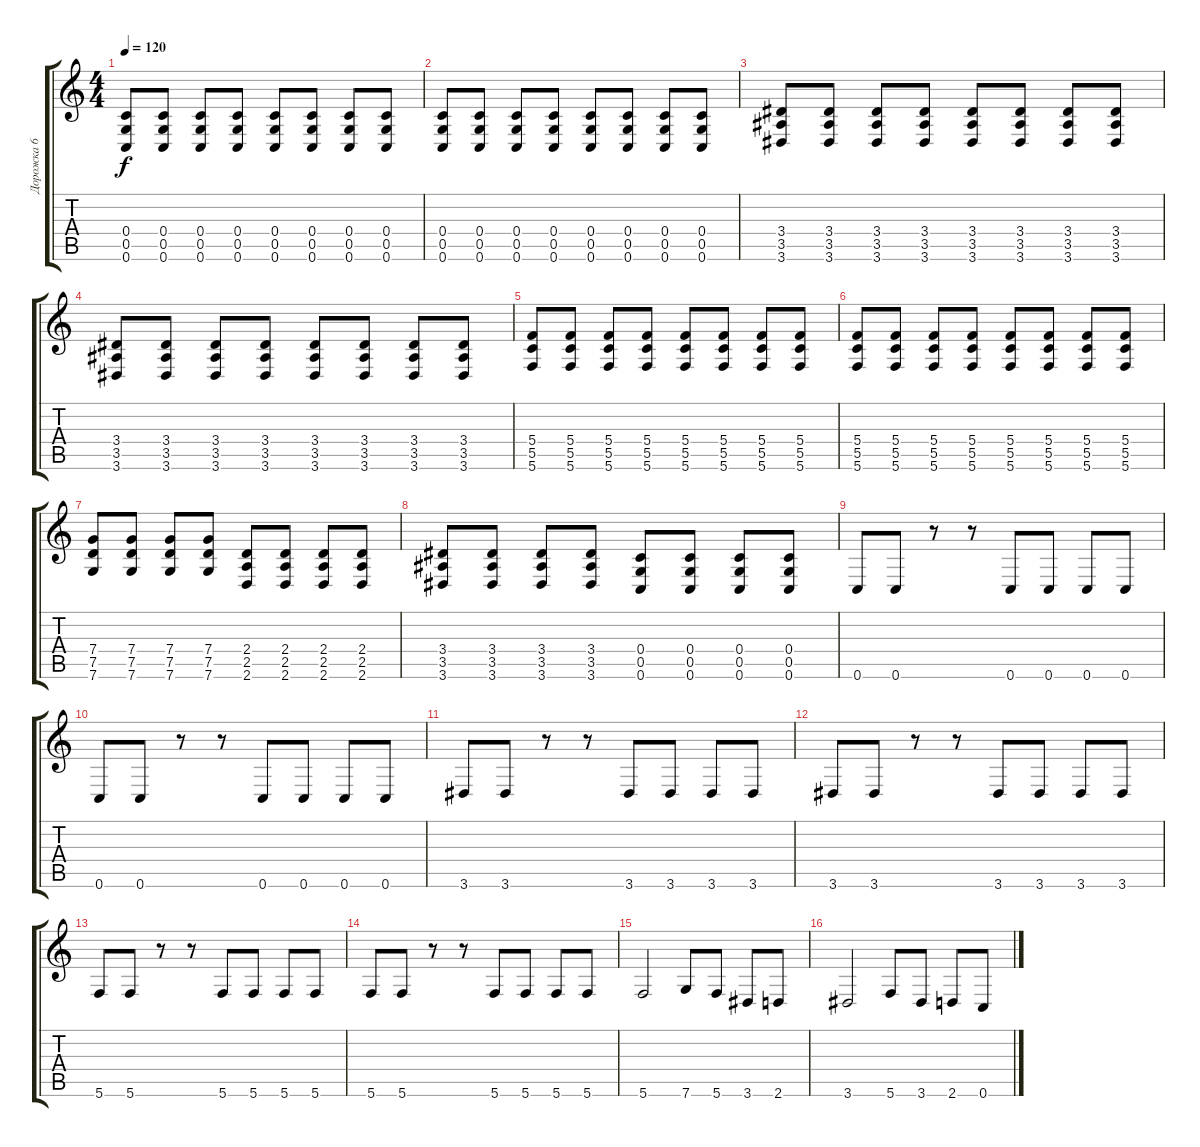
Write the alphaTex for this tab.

\track ("Дорожка 6" "Дорожка 6") {instrument overdrivenguitar}
\staff {score tabs}
\tuning (D4 A3 F3 C3 G2 C2) {hide}
\ts (4 4)
\tempo 120
\clef g2
\ks c
(0.4 0.5 0.6).8{dy f} (0.4 0.5 0.6).8 (0.4 0.5 0.6).8 (0.4 0.5 0.6).8 (0.4 0.5 0.6).8 (0.4 0.5 0.6).8 (0.4 0.5 0.6).8 (0.4 0.5 0.6).8 |
(0.4 0.5 0.6).8 (0.4 0.5 0.6).8 (0.4 0.5 0.6).8 (0.4 0.5 0.6).8 (0.4 0.5 0.6).8 (0.4 0.5 0.6).8 (0.4 0.5 0.6).8 (0.4 0.5 0.6).8 |
(3.4 3.5 3.6).8 (3.4 3.5 3.6).8 (3.4 3.5 3.6).8 (3.4 3.5 3.6).8 (3.4 3.5 3.6).8 (3.4 3.5 3.6).8 (3.4 3.5 3.6).8 (3.4 3.5 3.6).8 |
(3.4 3.5 3.6).8 (3.4 3.5 3.6).8 (3.4 3.5 3.6).8 (3.4 3.5 3.6).8 (3.4 3.5 3.6).8 (3.4 3.5 3.6).8 (3.4 3.5 3.6).8 (3.4 3.5 3.6).8 |
(5.4 5.5 5.6).8 (5.4 5.5 5.6).8 (5.4 5.5 5.6).8 (5.4 5.5 5.6).8 (5.4 5.5 5.6).8 (5.4 5.5 5.6).8 (5.4 5.5 5.6).8 (5.4 5.5 5.6).8 |
(5.4 5.5 5.6).8 (5.4 5.5 5.6).8 (5.4 5.5 5.6).8 (5.4 5.5 5.6).8 (5.4 5.5 5.6).8 (5.4 5.5 5.6).8 (5.4 5.5 5.6).8 (5.4 5.5 5.6).8 |
(7.4 7.5 7.6).8 (7.4 7.5 7.6).8 (7.4 7.5 7.6).8 (7.4 7.5 7.6).8 (2.4 2.5 2.6).8 (2.4 2.5 2.6).8 (2.4 2.5 2.6).8 (2.4 2.5 2.6).8 |
(3.4 3.5 3.6).8 (3.4 3.5 3.6).8 (3.4 3.5 3.6).8 (3.4 3.5 3.6).8 (0.4 0.5 0.6).8 (0.4 0.5 0.6).8 (0.4 0.5 0.6).8 (0.4 0.5 0.6).8 |
0.6.8 0.6.8 r.8 r.8 0.6.8 0.6.8 0.6.8 0.6.8 |
0.6.8 0.6.8 r.8 r.8 0.6.8 0.6.8 0.6.8 0.6.8 |
3.6.8 3.6.8 r.8 r.8 3.6.8 3.6.8 3.6.8 3.6.8 |
3.6.8 3.6.8 r.8 r.8 3.6.8 3.6.8 3.6.8 3.6.8 |
5.6.8 5.6.8 r.8 r.8 5.6.8 5.6.8 5.6.8 5.6.8 |
5.6.8 5.6.8 r.8 r.8 5.6.8 5.6.8 5.6.8 5.6.8 |
5.6.2 7.6.8 5.6.8 3.6.8 2.6.8 |
3.6.2 5.6.8 3.6.8 2.6.8 0.6.8
